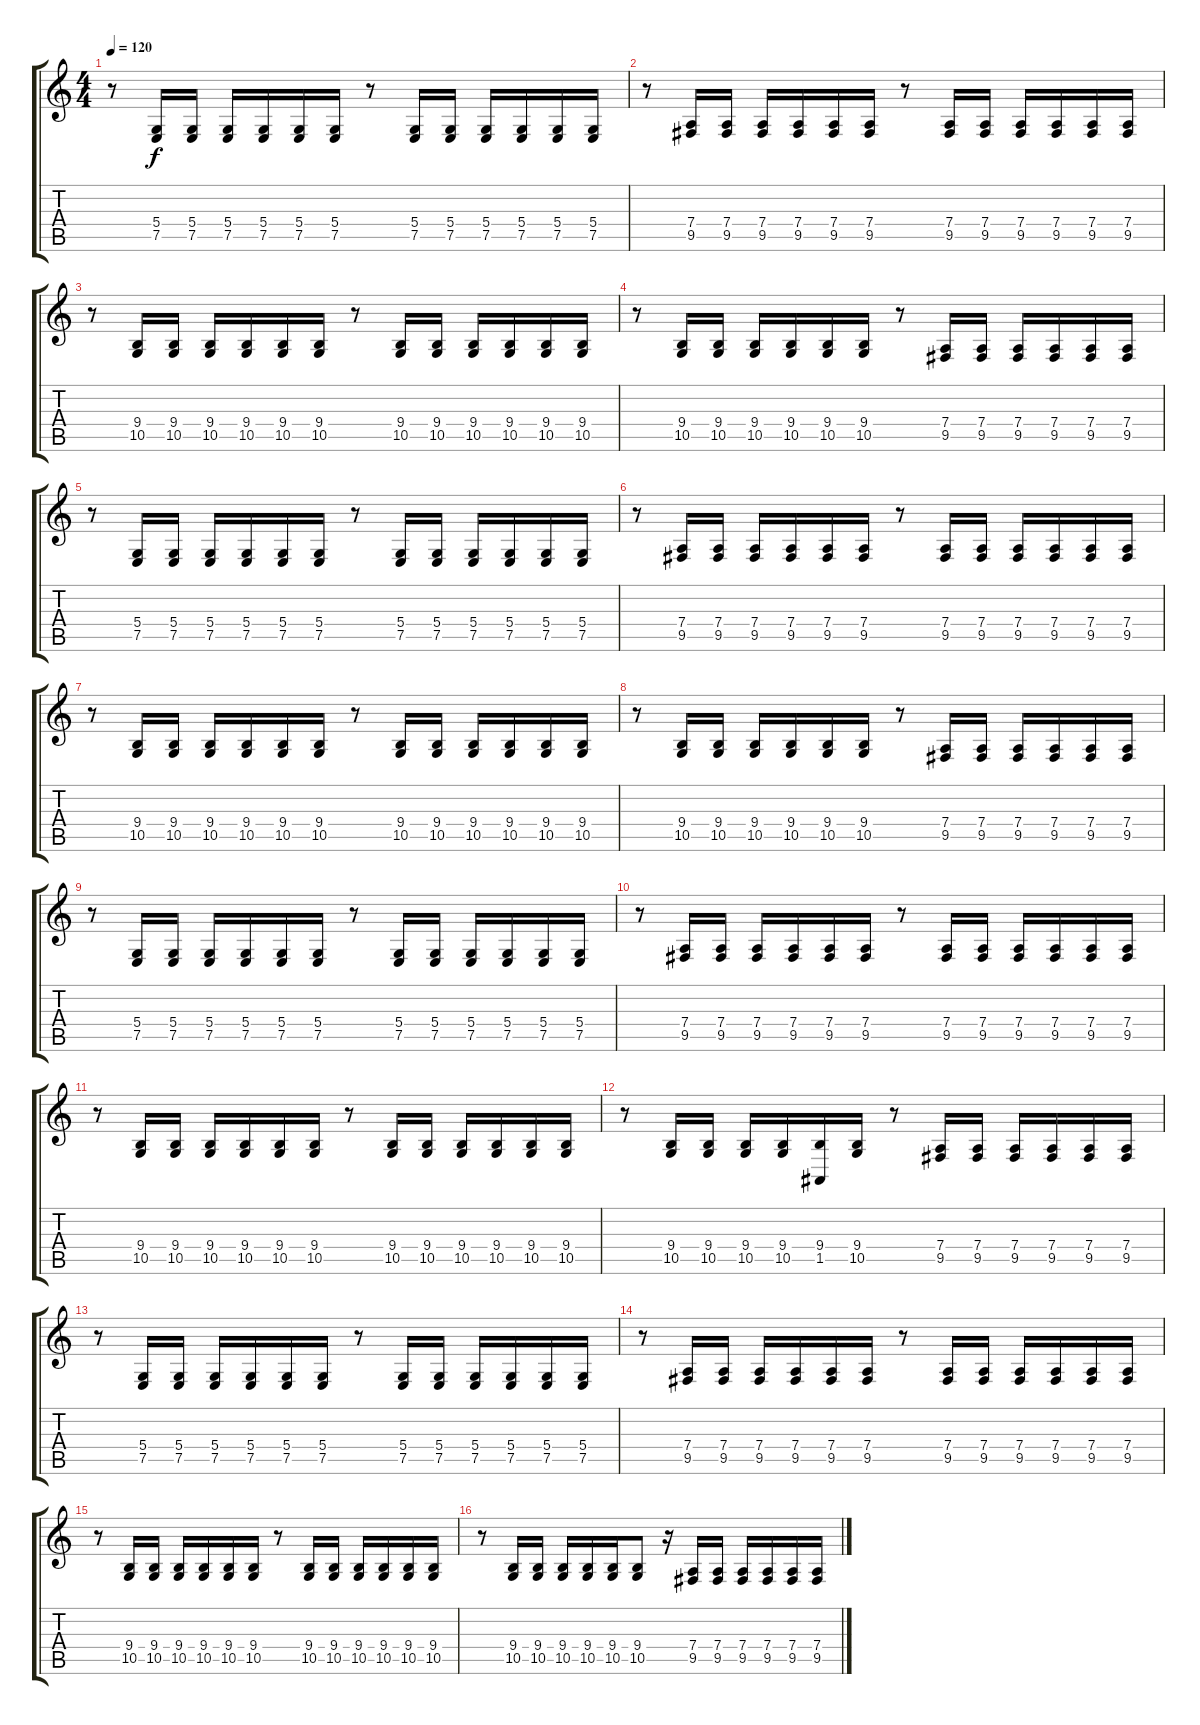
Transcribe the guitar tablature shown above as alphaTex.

\track "" {instrument reedorgan}
\staff {score tabs}
\tuning (E4 B3 G3 D3 A2 E2) {hide}
\ts (4 4)
\tempo 120
\clef g2
\ks c
r.8{dy f} (5.4 7.5).16 (5.4 7.5).16 (5.4 7.5).16 (5.4 7.5).16 (5.4 7.5).16 (5.4 7.5).16 r.8 (5.4 7.5).16 (5.4 7.5).16 (5.4 7.5).16 (5.4 7.5).16 (5.4 7.5).16 (5.4 7.5).16 |
r.8 (7.4 9.5).16 (7.4 9.5).16 (7.4 9.5).16 (7.4 9.5).16 (7.4 9.5).16 (7.4 9.5).16 r.8 (7.4 9.5).16 (7.4 9.5).16 (7.4 9.5).16 (7.4 9.5).16 (7.4 9.5).16 (7.4 9.5).16 |
r.8 (9.4 10.5).16 (9.4 10.5).16 (9.4 10.5).16 (9.4 10.5).16 (9.4 10.5).16 (9.4 10.5).16 r.8 (9.4 10.5).16 (9.4 10.5).16 (9.4 10.5).16 (9.4 10.5).16 (9.4 10.5).16 (9.4 10.5).16 |
r.8 (9.4 10.5).16 (9.4 10.5).16 (9.4 10.5).16 (9.4 10.5).16 (9.4 10.5).16 (9.4 10.5).16 r.8 (7.4 9.5).16 (7.4 9.5).16 (7.4 9.5).16 (7.4 9.5).16 (7.4 9.5).16 (7.4 9.5).16 |
r.8 (5.4 7.5).16 (5.4 7.5).16 (5.4 7.5).16 (5.4 7.5).16 (5.4 7.5).16 (5.4 7.5).16 r.8 (5.4 7.5).16 (5.4 7.5).16 (5.4 7.5).16 (5.4 7.5).16 (5.4 7.5).16 (5.4 7.5).16 |
r.8 (7.4 9.5).16 (7.4 9.5).16 (7.4 9.5).16 (7.4 9.5).16 (7.4 9.5).16 (7.4 9.5).16 r.8 (7.4 9.5).16 (7.4 9.5).16 (7.4 9.5).16 (7.4 9.5).16 (7.4 9.5).16 (7.4 9.5).16 |
r.8 (9.4 10.5).16 (9.4 10.5).16 (9.4 10.5).16 (9.4 10.5).16 (9.4 10.5).16 (9.4 10.5).16 r.8 (9.4 10.5).16 (9.4 10.5).16 (9.4 10.5).16 (9.4 10.5).16 (9.4 10.5).16 (9.4 10.5).16 |
r.8 (9.4 10.5).16 (9.4 10.5).16 (9.4 10.5).16 (9.4 10.5).16 (9.4 10.5).16 (9.4 10.5).16 r.8 (7.4 9.5).16 (7.4 9.5).16 (7.4 9.5).16 (7.4 9.5).16 (7.4 9.5).16 (7.4 9.5).16 |
r.8 (5.4 7.5).16 (5.4 7.5).16 (5.4 7.5).16 (5.4 7.5).16 (5.4 7.5).16 (5.4 7.5).16 r.8 (5.4 7.5).16 (5.4 7.5).16 (5.4 7.5).16 (5.4 7.5).16 (5.4 7.5).16 (5.4 7.5).16 |
r.8 (7.4 9.5).16 (7.4 9.5).16 (7.4 9.5).16 (7.4 9.5).16 (7.4 9.5).16 (7.4 9.5).16 r.8 (7.4 9.5).16 (7.4 9.5).16 (7.4 9.5).16 (7.4 9.5).16 (7.4 9.5).16 (7.4 9.5).16 |
r.8 (9.4 10.5).16 (9.4 10.5).16 (9.4 10.5).16 (9.4 10.5).16 (9.4 10.5).16 (9.4 10.5).16 r.8 (9.4 10.5).16 (9.4 10.5).16 (9.4 10.5).16 (9.4 10.5).16 (9.4 10.5).16 (9.4 10.5).16 |
r.8 (9.4 10.5).16 (9.4 10.5).16 (9.4 10.5).16 (9.4 10.5).16 (9.4 1.5).16 (9.4 10.5).16 r.8 (7.4 9.5).16 (7.4 9.5).16 (7.4 9.5).16 (7.4 9.5).16 (7.4 9.5).16 (7.4 9.5).16 |
r.8 (5.4 7.5).16 (5.4 7.5).16 (5.4 7.5).16 (5.4 7.5).16 (5.4 7.5).16 (5.4 7.5).16 r.8 (5.4 7.5).16 (5.4 7.5).16 (5.4 7.5).16 (5.4 7.5).16 (5.4 7.5).16 (5.4 7.5).16 |
r.8 (7.4 9.5).16 (7.4 9.5).16 (7.4 9.5).16 (7.4 9.5).16 (7.4 9.5).16 (7.4 9.5).16 r.8 (7.4 9.5).16 (7.4 9.5).16 (7.4 9.5).16 (7.4 9.5).16 (7.4 9.5).16 (7.4 9.5).16 |
r.8 (9.4 10.5).16 (9.4 10.5).16 (9.4 10.5).16 (9.4 10.5).16 (9.4 10.5).16 (9.4 10.5).16 r.8 (9.4 10.5).16 (9.4 10.5).16 (9.4 10.5).16 (9.4 10.5).16 (9.4 10.5).16 (9.4 10.5).16 |
r.8 (9.4 10.5).16 (9.4 10.5).16 (9.4 10.5).16 (9.4 10.5).16 (9.4 10.5).16 (9.4 10.5).8 r.16 (7.4 9.5).16 (7.4 9.5).16 (7.4 9.5).16 (7.4 9.5).16 (7.4 9.5).16 (7.4 9.5).16
